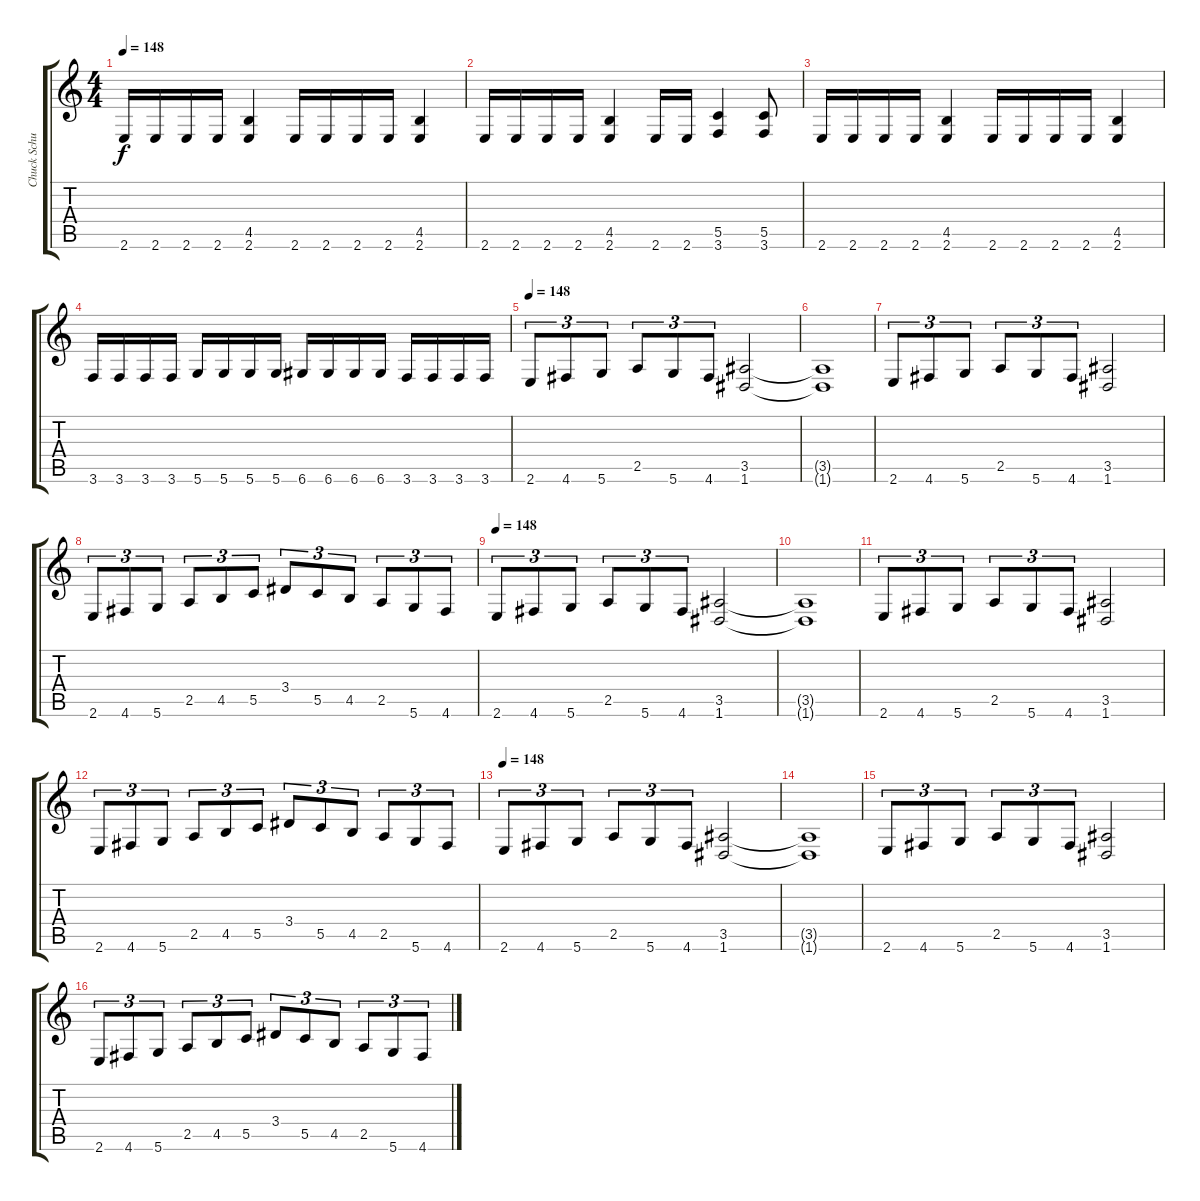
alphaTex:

\track ("Chuck Schuldiner" "Chuck Schu") {instrument distortionguitar}
\staff {score tabs}
\tuning (D4 A3 F3 C3 G2 D2) {hide}
\ts (4 4)
\tempo 148
\clef g2
\ks c
2.6.16{dy f} 2.6.16 2.6.16 2.6.16 (4.5 2.6).4 2.6.16 2.6.16 2.6.16 2.6.16 (4.5 2.6).4 |
2.6.16 2.6.16 2.6.16 2.6.16 (4.5 2.6).4 2.6.16 2.6.16 (5.5 3.6).4 (5.5 3.6).8 |
2.6.16 2.6.16 2.6.16 2.6.16 (4.5 2.6).4 2.6.16 2.6.16 2.6.16 2.6.16 (4.5 2.6).4 |
3.6.16 3.6.16 3.6.16 3.6.16 5.6.16 5.6.16 5.6.16 5.6.16 6.6.16 6.6.16 6.6.16 6.6.16 3.6.16 3.6.16 3.6.16 3.6.16 |
\tempo 148
2.6.8{tu (3 2)} 4.6.8{tu (3 2)} 5.6.8{tu (3 2)} 2.5.8{tu (3 2)} 5.6.8{tu (3 2)} 4.6.8{tu (3 2)} (3.5 1.6).2 |
(3.5{t} 1.6{t}).1 |
2.6.8{tu (3 2)} 4.6.8{tu (3 2)} 5.6.8{tu (3 2)} 2.5.8{tu (3 2)} 5.6.8{tu (3 2)} 4.6.8{tu (3 2)} (3.5 1.6).2 |
2.6.8{tu (3 2)} 4.6.8{tu (3 2)} 5.6.8{tu (3 2)} 2.5.8{tu (3 2)} 4.5.8{tu (3 2)} 5.5.8{tu (3 2)} 3.4.8{tu (3 2)} 5.5.8{tu (3 2)} 4.5.8{tu (3 2)} 2.5.8{tu (3 2)} 5.6.8{tu (3 2)} 4.6.8{tu (3 2)} |
\tempo 148
2.6.8{tu (3 2)} 4.6.8{tu (3 2)} 5.6.8{tu (3 2)} 2.5.8{tu (3 2)} 5.6.8{tu (3 2)} 4.6.8{tu (3 2)} (3.5 1.6).2 |
(3.5{t} 1.6{t}).1 |
2.6.8{tu (3 2)} 4.6.8{tu (3 2)} 5.6.8{tu (3 2)} 2.5.8{tu (3 2)} 5.6.8{tu (3 2)} 4.6.8{tu (3 2)} (3.5 1.6).2 |
2.6.8{tu (3 2)} 4.6.8{tu (3 2)} 5.6.8{tu (3 2)} 2.5.8{tu (3 2)} 4.5.8{tu (3 2)} 5.5.8{tu (3 2)} 3.4.8{tu (3 2)} 5.5.8{tu (3 2)} 4.5.8{tu (3 2)} 2.5.8{tu (3 2)} 5.6.8{tu (3 2)} 4.6.8{tu (3 2)} |
\tempo 148
2.6.8{tu (3 2)} 4.6.8{tu (3 2)} 5.6.8{tu (3 2)} 2.5.8{tu (3 2)} 5.6.8{tu (3 2)} 4.6.8{tu (3 2)} (3.5 1.6).2 |
(3.5{t} 1.6{t}).1 |
2.6.8{tu (3 2)} 4.6.8{tu (3 2)} 5.6.8{tu (3 2)} 2.5.8{tu (3 2)} 5.6.8{tu (3 2)} 4.6.8{tu (3 2)} (3.5 1.6).2 |
2.6.8{tu (3 2)} 4.6.8{tu (3 2)} 5.6.8{tu (3 2)} 2.5.8{tu (3 2)} 4.5.8{tu (3 2)} 5.5.8{tu (3 2)} 3.4.8{tu (3 2)} 5.5.8{tu (3 2)} 4.5.8{tu (3 2)} 2.5.8{tu (3 2)} 5.6.8{tu (3 2)} 4.6.8{tu (3 2)}
